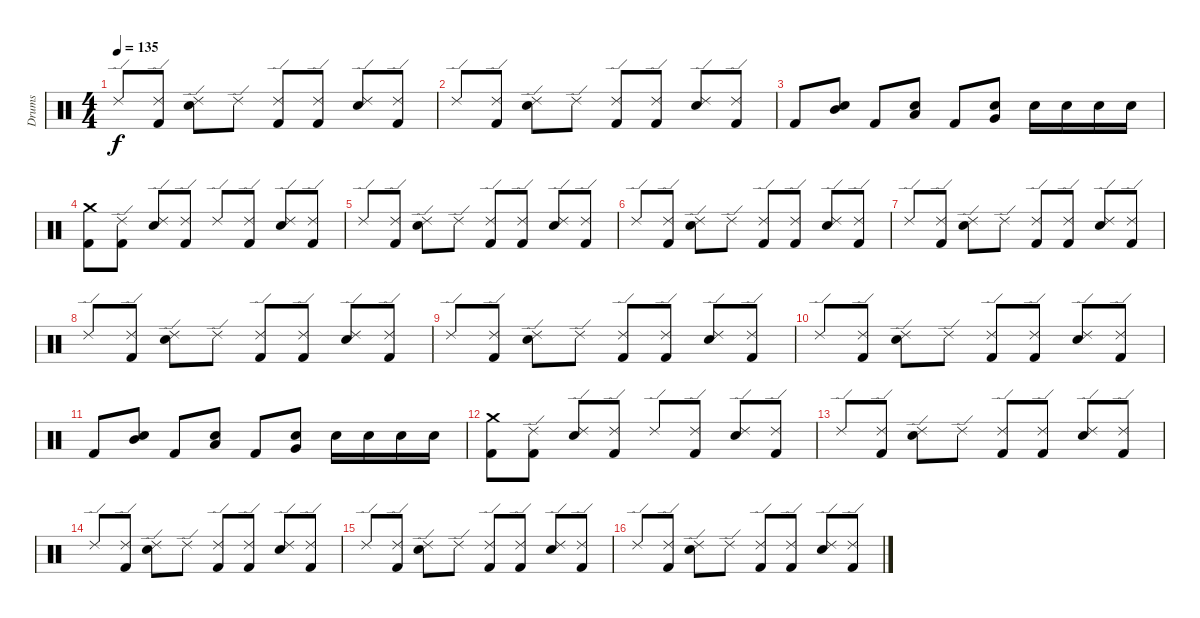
\track ("Drums" "Drums") {instrument percussion}
\staff {score}
\articulation defaults
\ts (4 4)
\tempo 135
\clef neutral
\ks c "Ride (edge) 2".8{dy f}
("Ride (edge) 2" "Kick (hit) 2").8 ("Ride (edge) 2" "Snare (hit) 2").8 "Ride (edge) 2".8 ("Ride (edge) 2" "Kick (hit) 2").8 ("Ride (edge) 2" "Kick (hit) 2").8 ("Ride (edge) 2" "Snare (hit) 2").8 ("Ride (edge) 2" "Kick (hit) 2").8 |
"Ride (edge) 2".8 ("Ride (edge) 2" "Kick (hit) 2").8 ("Ride (edge) 2" "Snare (hit) 2").8 "Ride (edge) 2".8 ("Ride (edge) 2" "Kick (hit) 2").8 ("Ride (edge) 2" "Kick (hit) 2").8 ("Ride (edge) 2" "Snare (hit) 2").8 ("Ride (edge) 2" "Kick (hit) 2").8 |
"Kick (hit) 2".8 ("Mid Tom (hit)" "Snare (hit) 2").8 "Kick (hit) 2".8 ("Low Tom (hit)" "Snare (hit) 2").8 "Kick (hit) 2".8 ("Very Low Tom (hit)" "Snare (hit) 2").8 "Snare (hit) 2".16 "Snare (hit) 2".16 "Snare (hit) 2".16 "Snare (hit) 2".16 |
("Crash medium (hit)" "Kick (hit) 2").8 ("Ride (edge) 2" "Kick (hit) 2").8 ("Ride (edge) 2" "Snare (hit) 2").8 ("Ride (edge) 2" "Kick (hit) 2").8 "Ride (edge) 2".8 ("Ride (edge) 2" "Kick (hit) 2").8 ("Ride (edge) 2" "Snare (hit) 2").8 ("Ride (edge) 2" "Kick (hit) 2").8 |
"Ride (edge) 2".8 ("Ride (edge) 2" "Kick (hit) 2").8 ("Ride (edge) 2" "Snare (hit) 2").8 "Ride (edge) 2".8 ("Ride (edge) 2" "Kick (hit) 2").8 ("Ride (edge) 2" "Kick (hit) 2").8 ("Ride (edge) 2" "Snare (hit) 2").8 ("Ride (edge) 2" "Kick (hit) 2").8 |
"Ride (edge) 2".8 ("Ride (edge) 2" "Kick (hit) 2").8 ("Ride (edge) 2" "Snare (hit) 2").8 "Ride (edge) 2".8 ("Ride (edge) 2" "Kick (hit) 2").8 ("Ride (edge) 2" "Kick (hit) 2").8 ("Ride (edge) 2" "Snare (hit) 2").8 ("Ride (edge) 2" "Kick (hit) 2").8 |
"Ride (edge) 2".8 ("Ride (edge) 2" "Kick (hit) 2").8 ("Ride (edge) 2" "Snare (hit) 2").8 "Ride (edge) 2".8 ("Ride (edge) 2" "Kick (hit) 2").8 ("Ride (edge) 2" "Kick (hit) 2").8 ("Ride (edge) 2" "Snare (hit) 2").8 ("Ride (edge) 2" "Kick (hit) 2").8 |
"Ride (edge) 2".8 ("Ride (edge) 2" "Kick (hit) 2").8 ("Ride (edge) 2" "Snare (hit) 2").8 "Ride (edge) 2".8 ("Ride (edge) 2" "Kick (hit) 2").8 ("Ride (edge) 2" "Kick (hit) 2").8 ("Ride (edge) 2" "Snare (hit) 2").8 ("Ride (edge) 2" "Kick (hit) 2").8 |
"Ride (edge) 2".8 ("Ride (edge) 2" "Kick (hit) 2").8 ("Ride (edge) 2" "Snare (hit) 2").8 "Ride (edge) 2".8 ("Ride (edge) 2" "Kick (hit) 2").8 ("Ride (edge) 2" "Kick (hit) 2").8 ("Ride (edge) 2" "Snare (hit) 2").8 ("Ride (edge) 2" "Kick (hit) 2").8 |
"Ride (edge) 2".8 ("Ride (edge) 2" "Kick (hit) 2").8 ("Ride (edge) 2" "Snare (hit) 2").8 "Ride (edge) 2".8 ("Ride (edge) 2" "Kick (hit) 2").8 ("Ride (edge) 2" "Kick (hit) 2").8 ("Ride (edge) 2" "Snare (hit) 2").8 ("Ride (edge) 2" "Kick (hit) 2").8 |
"Kick (hit) 2".8 ("Mid Tom (hit)" "Snare (hit) 2").8 "Kick (hit) 2".8 ("Low Tom (hit)" "Snare (hit) 2").8 "Kick (hit) 2".8 ("Very Low Tom (hit)" "Snare (hit) 2").8 "Snare (hit) 2".16 "Snare (hit) 2".16 "Snare (hit) 2".16 "Snare (hit) 2".16 |
("Crash medium (hit)" "Kick (hit) 2").8 ("Ride (edge) 2" "Kick (hit) 2").8 ("Ride (edge) 2" "Snare (hit) 2").8 ("Ride (edge) 2" "Kick (hit) 2").8 "Ride (edge) 2".8 ("Ride (edge) 2" "Kick (hit) 2").8 ("Ride (edge) 2" "Snare (hit) 2").8 ("Ride (edge) 2" "Kick (hit) 2").8 |
"Ride (edge) 2".8 ("Ride (edge) 2" "Kick (hit) 2").8 ("Ride (edge) 2" "Snare (hit) 2").8 "Ride (edge) 2".8 ("Ride (edge) 2" "Kick (hit) 2").8 ("Ride (edge) 2" "Kick (hit) 2").8 ("Ride (edge) 2" "Snare (hit) 2").8 ("Ride (edge) 2" "Kick (hit) 2").8 |
"Ride (edge) 2".8 ("Ride (edge) 2" "Kick (hit) 2").8 ("Ride (edge) 2" "Snare (hit) 2").8 "Ride (edge) 2".8 ("Ride (edge) 2" "Kick (hit) 2").8 ("Ride (edge) 2" "Kick (hit) 2").8 ("Ride (edge) 2" "Snare (hit) 2").8 ("Ride (edge) 2" "Kick (hit) 2").8 |
"Ride (edge) 2".8 ("Ride (edge) 2" "Kick (hit) 2").8 ("Ride (edge) 2" "Snare (hit) 2").8 "Ride (edge) 2".8 ("Ride (edge) 2" "Kick (hit) 2").8 ("Ride (edge) 2" "Kick (hit) 2").8 ("Ride (edge) 2" "Snare (hit) 2").8 ("Ride (edge) 2" "Kick (hit) 2").8 |
"Ride (edge) 2".8 ("Ride (edge) 2" "Kick (hit) 2").8 ("Ride (edge) 2" "Snare (hit) 2").8 "Ride (edge) 2".8 ("Ride (edge) 2" "Kick (hit) 2").8 ("Ride (edge) 2" "Kick (hit) 2").8 ("Ride (edge) 2" "Snare (hit) 2").8 ("Ride (edge) 2" "Kick (hit) 2").8
